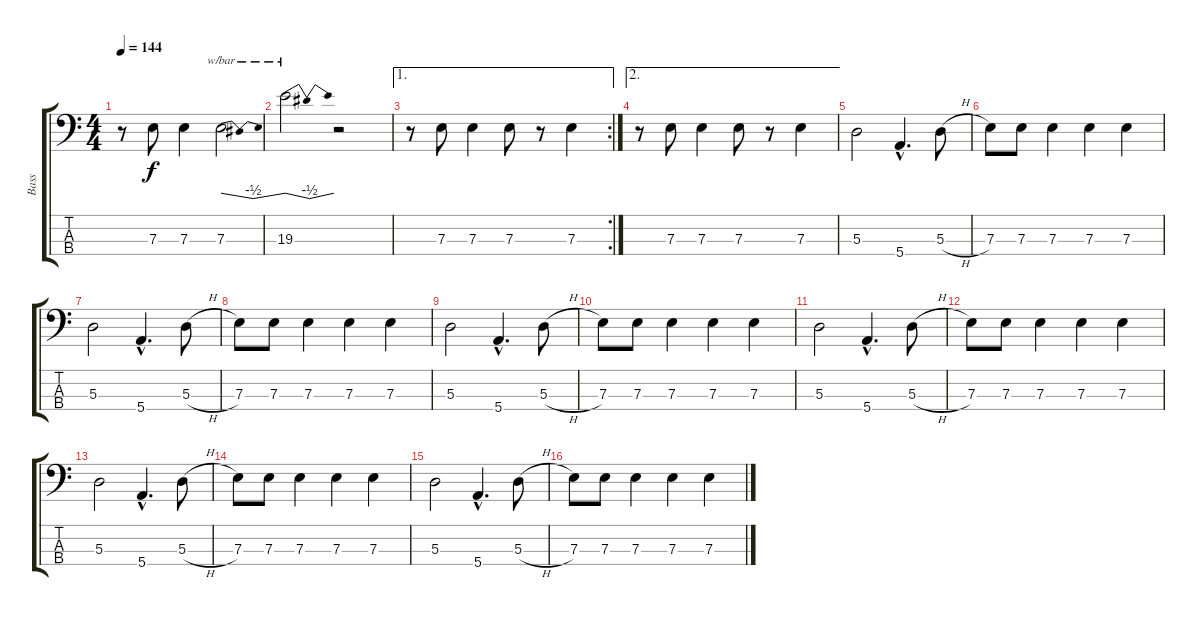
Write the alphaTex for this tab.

\track ("Bass" "Bass") {instrument electricbassfinger}
\staff {score tabs}
\tuning (G2 D2 A1 E1) {hide}
\ts (4 4)
\tempo 144
\clef f4
\ks c
r.8{dy f} 7.3.8 7.3.4 7.3.2{tbe (dip default 0 0 30 -2 60 0)} |
19.3.2{tbe (dip default 0 0 30 -2 60 0)} r.2 |
\ae 1
\rc 2
r.8 7.3.8 7.3.4 7.3.8 r.8 7.3.4 |
\ae 2
r.8 7.3.8 7.3.4 7.3.8 r.8 7.3.4 |
5.3.2 5.4{hac}.4{d} 5.3{h}.8 |
7.3.8 7.3.8 7.3.4 7.3.4 7.3.4 |
5.3.2 5.4{hac}.4{d} 5.3{h}.8 |
7.3.8 7.3.8 7.3.4 7.3.4 7.3.4 |
5.3.2 5.4{hac}.4{d} 5.3{h}.8 |
7.3.8 7.3.8 7.3.4 7.3.4 7.3.4 |
5.3.2 5.4{hac}.4{d} 5.3{h}.8 |
7.3.8 7.3.8 7.3.4 7.3.4 7.3.4 |
5.3.2 5.4{hac}.4{d} 5.3{h}.8 |
7.3.8 7.3.8 7.3.4 7.3.4 7.3.4 |
5.3.2 5.4{hac}.4{d} 5.3{h}.8 |
7.3.8 7.3.8 7.3.4 7.3.4 7.3.4
